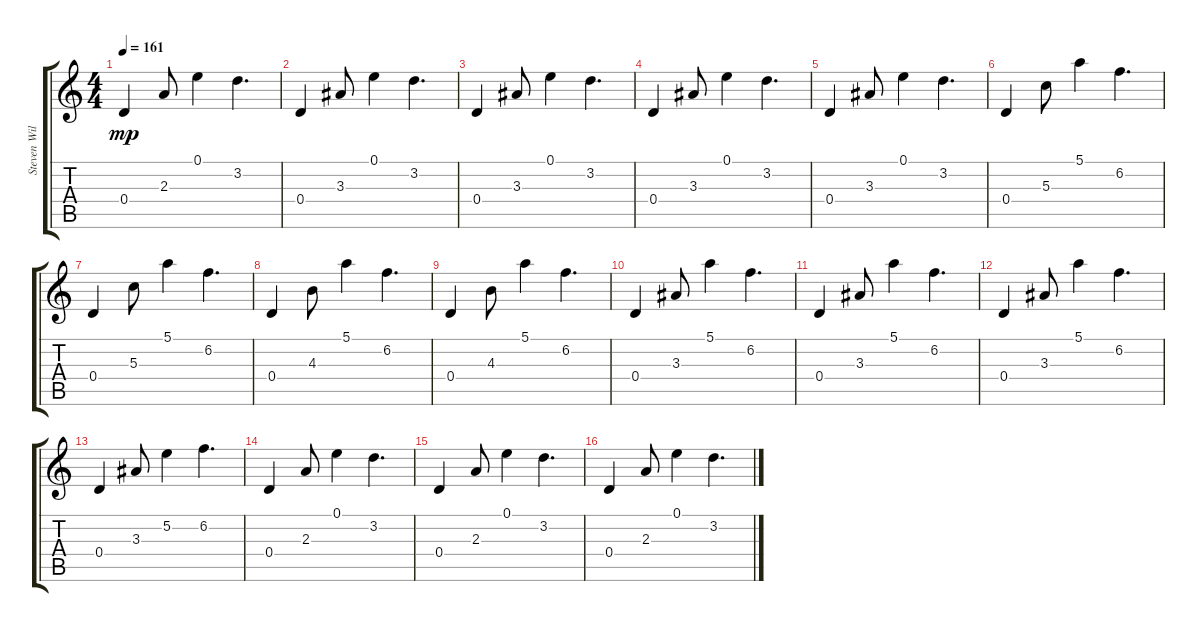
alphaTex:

\track ("Steven Wilson (Guitar)" "Steven Wil") {instrument electricguitarclean}
\staff {score tabs}
\tuning (E4 B3 G3 D3 A2 D2) {hide}
\ts (4 4)
\tempo 161
\clef g2
\ks c
0.4.4{dy mp} 2.3.8 0.1.4 3.2.4{d} |
0.4.4 3.3.8 0.1.4 3.2.4{d} |
0.4.4 3.3.8 0.1.4 3.2.4{d} |
0.4.4 3.3.8 0.1.4 3.2.4{d} |
0.4.4 3.3.8 0.1.4 3.2.4{d} |
0.4.4 5.3.8 5.1.4 6.2.4{d} |
0.4.4 5.3.8 5.1.4 6.2.4{d} |
0.4.4 4.3.8 5.1.4 6.2.4{d} |
0.4.4 4.3.8 5.1.4 6.2.4{d} |
0.4.4 3.3.8 5.1.4 6.2.4{d} |
0.4.4 3.3.8 5.1.4 6.2.4{d} |
0.4.4 3.3.8 5.1.4 6.2.4{d} |
0.4.4 3.3.8 5.2.4 6.2.4{d} |
0.4.4 2.3.8 0.1.4 3.2.4{d} |
0.4.4 2.3.8 0.1.4 3.2.4{d} |
0.4.4 2.3.8 0.1.4 3.2.4{d}
